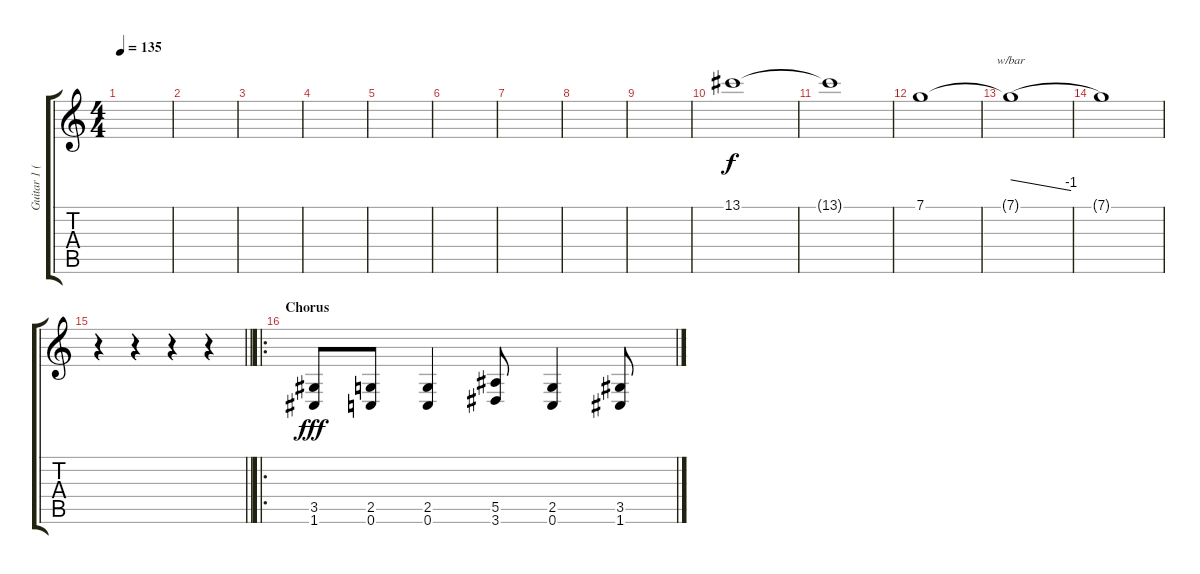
\track ("Guitar 1 (Steph)" "Guitar 1 (") {instrument overdrivenguitar}
\staff {score tabs}
\tuning (C4 G3 Eb3 Bb2 F2 C2) {hide}
\ts (4 4)
\tempo 135
\clef g2
\ks c
|
|
|
|
|
|
|
|
|
13.1.1{volume 13} |
13.1{t}.1{volume 0} |
7.1.1{volume 13} |
7.1{t}.1{tbe (dive default 0 0 60 -4) volume 0} |
7.1{t}.1 |
\barLineRight lightlight
r.4 r.4 r.4{volume 13} r.4 |
\ro
\section ("" "Chorus")
(3.5 1.6).8{dy fff} (2.5 0.6).8 (2.5 0.6).4 (5.5 3.6).8 (2.5 0.6).4 (3.5 1.6).8
